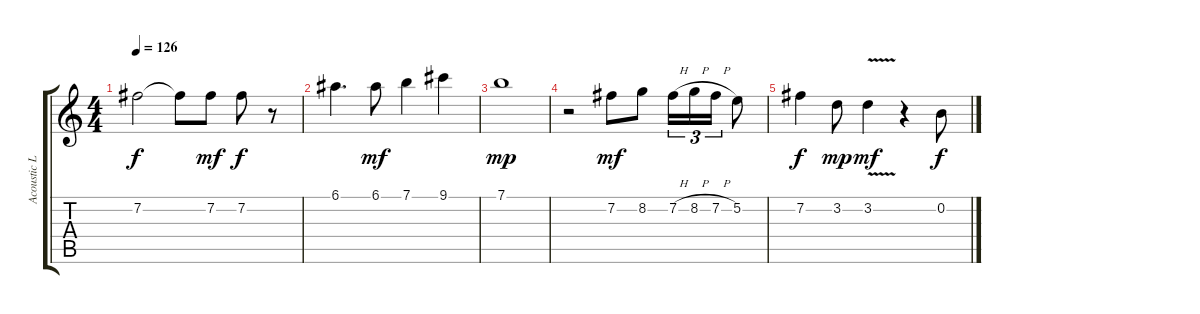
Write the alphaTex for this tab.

\track ("Acoustic Lead" "Acoustic L") {instrument acousticguitarnylon}
\staff {score tabs}
\tuning (E4 B3 G3 D3 A2 E2) {hide}
\ts (4 4)
\tempo 126
\clef g2
\ks c
7.2.2{dy f} 7.2{t}.8 7.2.8{dy mf} 7.2.8{dy f} r.8 |
6.1.4{d} 6.1.8{dy mf} 7.1.4 9.1.4 |
7.1.1{dy mp} |
r.2 7.2.8{dy mf} 8.2.8 7.2{h}.16{tu (3 2)} 8.2{h}.16{tu (3 2)} 7.2{h}.16{tu (3 2)} 5.2.8 |
7.2.4{dy f} 3.2.8{dy mp} 3.2{v}.4{dy mf} r.4 0.2.8{dy f}
